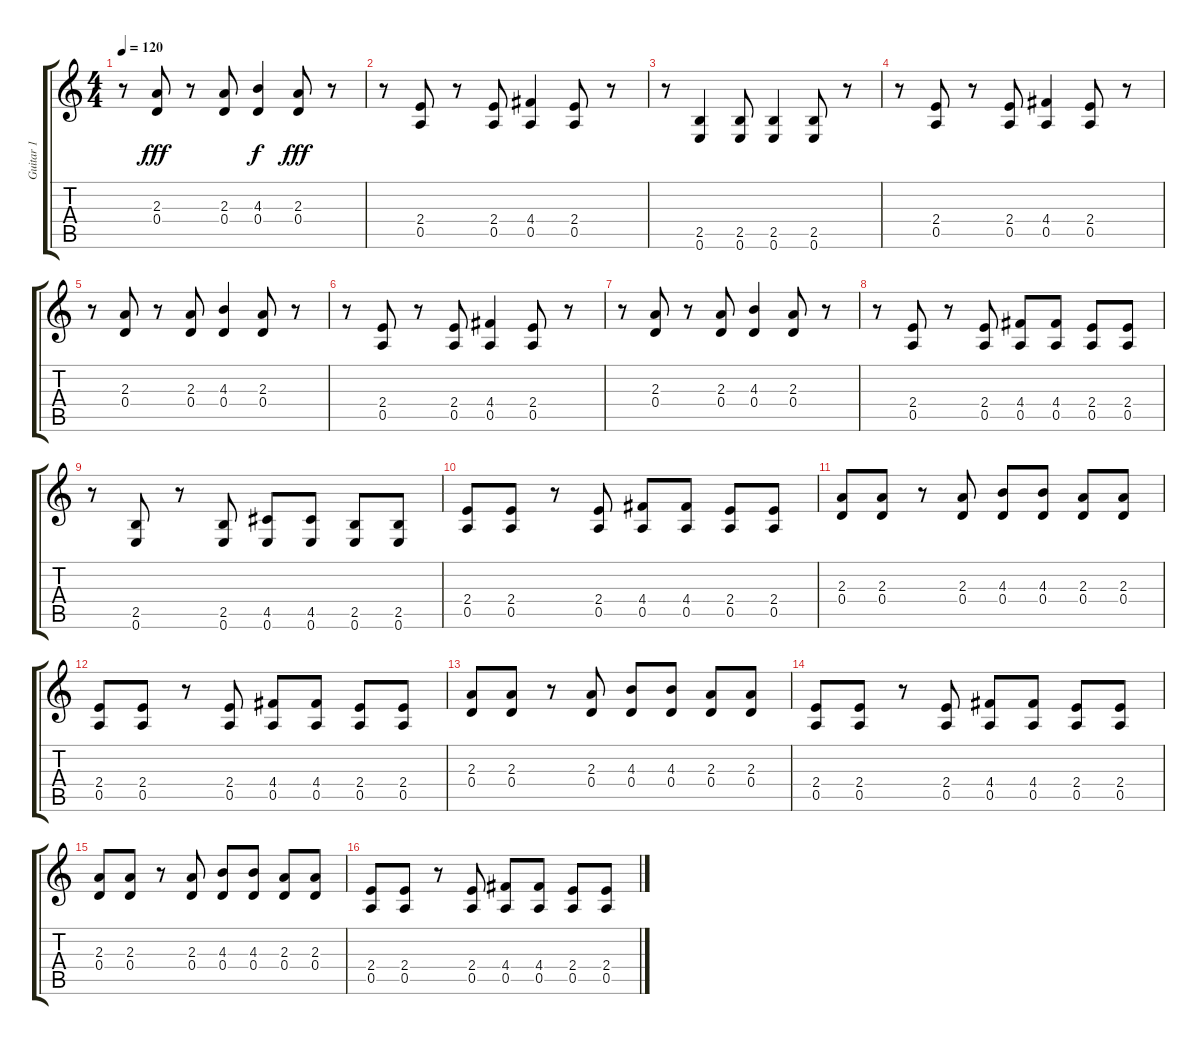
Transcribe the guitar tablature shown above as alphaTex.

\track ("Guitar 1" "Guitar 1") {instrument electricguitarclean}
\staff {score tabs}
\tuning (E4 B3 G3 D3 A2 E2) {hide}
\ts (4 4)
\tempo 120
\clef g2
\ks c
r.8{dy fff} (2.3 0.4).8 r.8 (2.3 0.4).8 (4.3 0.4).4{dy f} (2.3 0.4).8{dy fff} r.8 |
r.8 (2.4 0.5).8 r.8 (2.4 0.5).8 (4.4 0.5).4 (2.4 0.5).8 r.8 |
r.8 (2.5 0.6).4 (2.5 0.6).8 (2.5 0.6).4 (2.5 0.6).8 r.8 |
r.8 (2.4 0.5).8 r.8 (2.4 0.5).8 (4.4 0.5).4 (2.4 0.5).8 r.8 |
r.8 (2.3 0.4).8 r.8 (2.3 0.4).8 (4.3 0.4).4 (2.3 0.4).8 r.8 |
r.8 (2.4 0.5).8 r.8 (2.4 0.5).8 (4.4 0.5).4 (2.4 0.5).8 r.8 |
r.8 (2.3 0.4).8 r.8 (2.3 0.4).8 (4.3 0.4).4 (2.3 0.4).8 r.8 |
r.8 (2.4 0.5).8 r.8 (2.4 0.5).8 (4.4 0.5).8 (4.4 0.5).8 (2.4 0.5).8 (2.4 0.5).8 |
r.8 (2.5 0.6).8 r.8 (2.5 0.6).8 (4.5 0.6).8 (4.5 0.6).8 (2.5 0.6).8 (2.5 0.6).8 |
(2.4 0.5).8 (2.4 0.5).8 r.8 (2.4 0.5).8 (4.4 0.5).8 (4.4 0.5).8 (2.4 0.5).8 (2.4 0.5).8 |
(2.3 0.4).8 (2.3 0.4).8 r.8 (2.3 0.4).8 (4.3 0.4).8 (4.3 0.4).8 (2.3 0.4).8 (2.3 0.4).8 |
(2.4 0.5).8 (2.4 0.5).8 r.8 (2.4 0.5).8 (4.4 0.5).8 (4.4 0.5).8 (2.4 0.5).8 (2.4 0.5).8 |
(2.3 0.4).8 (2.3 0.4).8 r.8 (2.3 0.4).8 (4.3 0.4).8 (4.3 0.4).8 (2.3 0.4).8 (2.3 0.4).8 |
(2.4 0.5).8 (2.4 0.5).8 r.8 (2.4 0.5).8 (4.4 0.5).8 (4.4 0.5).8 (2.4 0.5).8 (2.4 0.5).8 |
(2.3 0.4).8 (2.3 0.4).8 r.8 (2.3 0.4).8 (4.3 0.4).8 (4.3 0.4).8 (2.3 0.4).8 (2.3 0.4).8 |
(2.4 0.5).8 (2.4 0.5).8 r.8 (2.4 0.5).8 (4.4 0.5).8 (4.4 0.5).8 (2.4 0.5).8 (2.4 0.5).8
